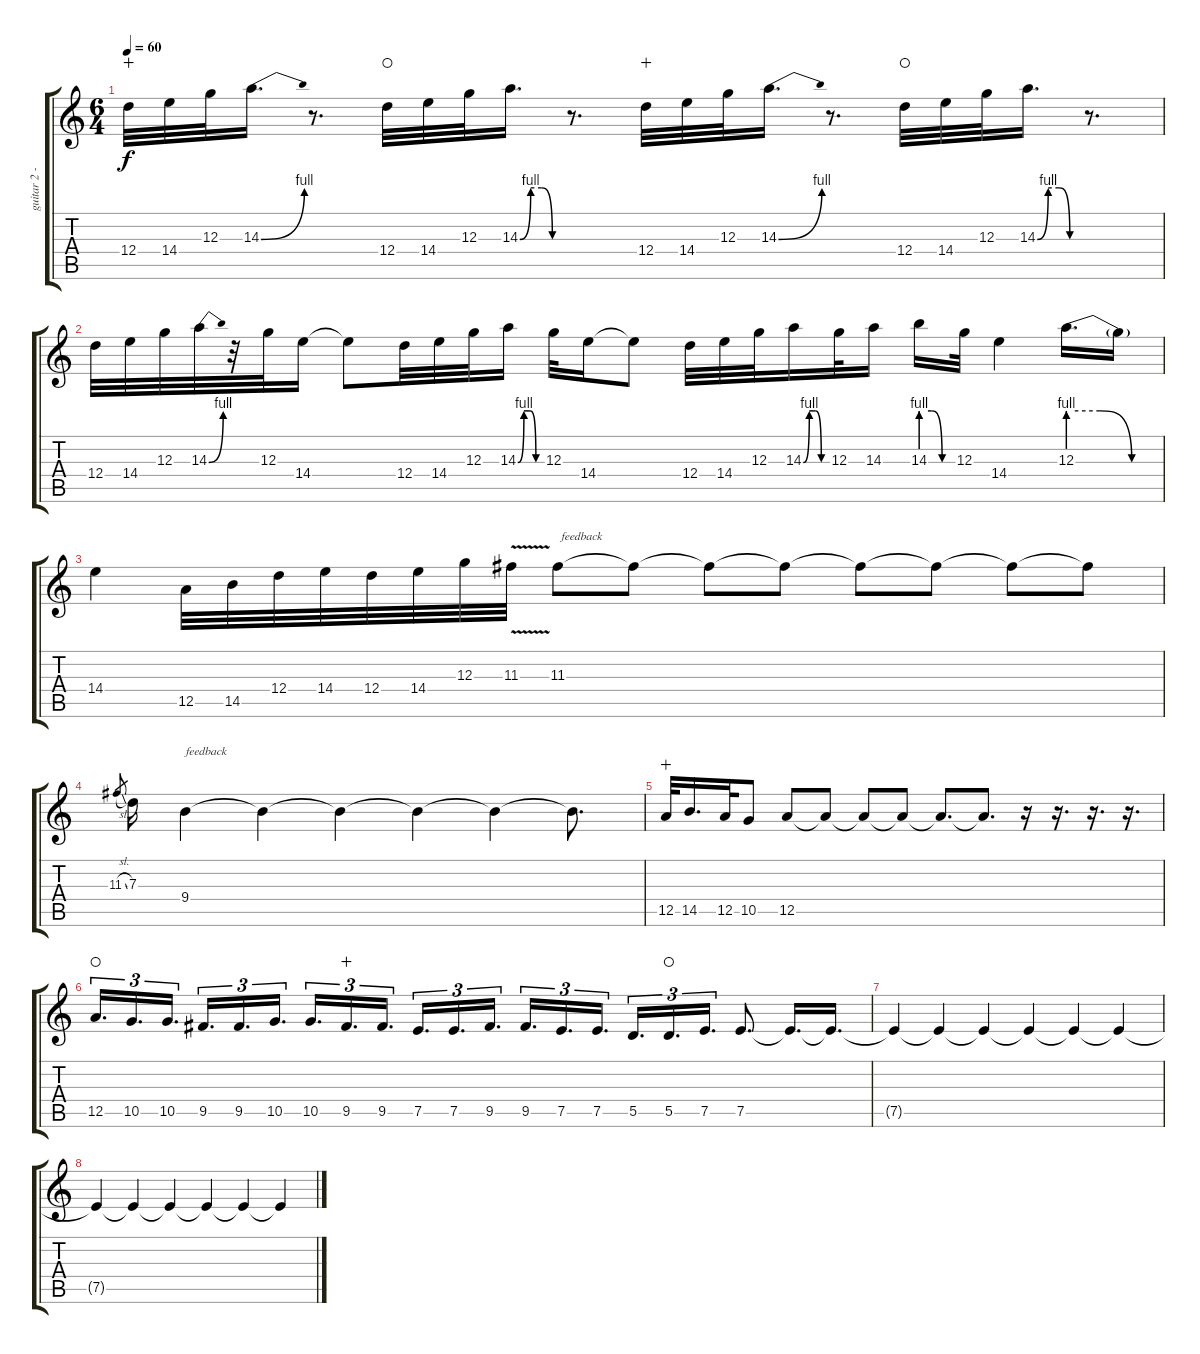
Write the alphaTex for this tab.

\track ("guitar 2 - distortion" "guitar 2 -") {instrument distortionguitar}
\staff {score tabs}
\tuning (E4 B3 G3 D3 A2 E2) {hide}
\ts (6 4)
\tempo 60
\clef g2
\ks c
12.4.32{dy f wahc} 14.4.32 12.3.32 14.3{be (bend 0 0 60 4)}.16{d} r.8{d} 12.4.32{waho} 14.4.32 12.3.32 14.3{be (custom 0 0 15 4 30 4 45 0 60 0)}.16{d} r.8{d} 12.4.32{wahc} 14.4.32 12.3.32 14.3{be (bend 0 0 60 4)}.16{d} r.8{d} 12.4.32{waho} 14.4.32 12.3.32 14.3{be (custom 0 0 15 4 30 4 45 0 60 0)}.16{d} r.8{d} |
12.4.32 14.4.32 12.3.32 14.3{be (bend 0 0 60 4)}.32 r.32 12.3.32 14.4.16 14.4{t}.8 12.4.32 14.4.32 12.3.32 14.3{be (custom 0 0 15 4 30 4 45 0 60 0)}.16 12.3.32 14.4.16 14.4{t}.8 12.4.32 14.4.32 12.3.32 14.3{be (custom 0 0 15 4 30 4 45 0 60 0)}.16 12.3.32 14.3.16 14.3{be (custom 0 4 20 4 40 0 60 0)}.16 12.3.32 14.4.4 12.3{be (custom 0 4 20 4 40 0 60 0)}.16{d} 12.3{t}.16 |
14.4.4 12.5.32 14.5.32 12.4.32 14.4.32 12.4.32 14.4.32 12.3.32 11.3{v}.32 11.3.8{txt " feedback" volume 6} 11.3{t}.8 11.3{t}.8 11.3{t}.8 11.3{t}.8 11.3{t}.8 11.3{t}.8 11.3{t}.8 |
11.3{sl}.8{gr} 7.3.16{volume 12} 9.4.4{txt "feedback" volume 5} 9.4{t}.4 9.4{t}.4 9.4{t}.4 9.4{t}.4 9.4{t}.8{d} |
12.5.32{volume 12 wahc} 14.5.16{d} 12.5.32 10.5.8 12.5.8 12.5{t}.8 12.5{t}.8 12.5{t}.8 12.5{t}.8{d} 12.5{t}.8{d} r.16 r.16{d} r.16{d} r.16{d} |
12.5.16{d tu (3 2) waho} 10.5.16{d tu (3 2)} 10.5.16{d tu (3 2)} 9.5.16{d tu (3 2)} 9.5.16{d tu (3 2)} 10.5.16{d tu (3 2)} 10.5.16{d tu (3 2)} 9.5.16{d tu (3 2) wahc} 9.5.16{d tu (3 2)} 7.5.16{d tu (3 2)} 7.5.16{d tu (3 2)} 9.5.16{d tu (3 2)} 9.5.16{d tu (3 2)} 7.5.16{d tu (3 2)} 7.5.16{d tu (3 2)} 5.5.16{d tu (3 2)} 5.5.16{d tu (3 2) waho} 7.5.16{d tu (3 2)} 7.5.8{d} 7.5{t}.16{d} 7.5{t}.16{d} |
7.5{t}.4{volume 0} 7.5{t}.4 7.5{t}.4 7.5{t}.4 7.5{t}.4 7.5{t}.4 |
7.5{t}.4 7.5{t}.4 7.5{t}.4 7.5{t}.4 7.5{t}.4 7.5{t}.4
